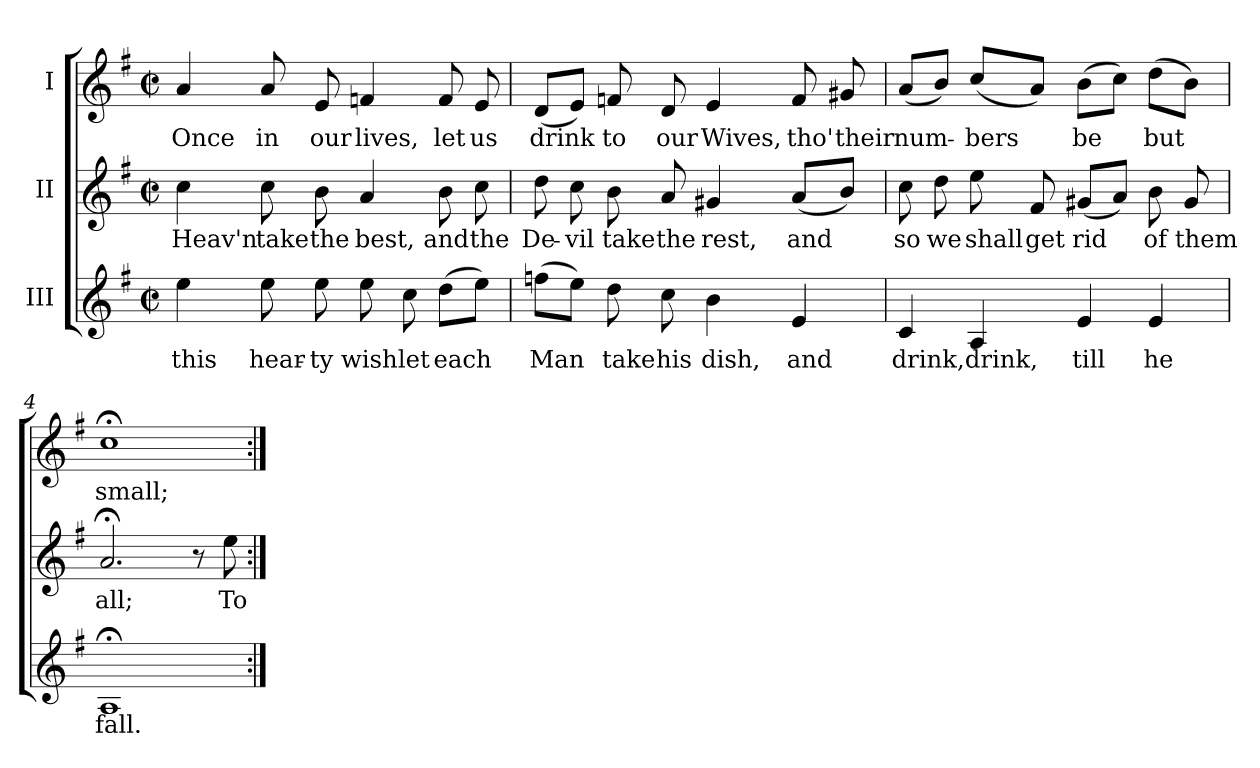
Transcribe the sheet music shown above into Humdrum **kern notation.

**kern	**text	**kern	**text	**kern	**text
*part3	*part3	*part2	*part2	*part1	*part1
*staff3	*staff3	*staff2	*staff2	*staff1	*staff1
*I"III	*	*I"II	*	*I"I	*
*clefG2	*	*clefG2	*	*clefG2	*
*k[f#]	*	*k[f#]	*	*k[f#]	*
*M4/4	*	*M4/4	*	*M4/4	*
*met(c|)	*	*met(c|)	*	*met(c|)	*
*MM60	*	*MM60	*	*MM60	*
=1	=1	=1	=1	=1	=1
4ee\	this	4cc\	Heav'n	4a/	Once
8ee\	hear-	8cc\	take	8a/	in
8ee\	-ty	8b\	the	8e/	our
8ee\	wish	4a/	best,	4fn/	lives,
8cc\	let	.	.	.	.
(8dd\L	each	8b\	and	8f/	let
8ee\J)	.	8cc\	the	8e/	us
=2	=2	=2	=2	=2	=2
(8ffn\L	Man	8dd\	De-	(8d/L	drink
8ee\J)	.	8cc\	-vil	8e/J)	.
8dd\	take	8b\	take	8fn/	to
8cc\	his	8a/	the	8d/	our
4b\	dish,	4g#X/	rest,	4e/	Wives,
4e/	and	(8a/L	and	8f/	tho'
.	.	8b/J)	.	8g#X/	their
!!LO:LB:g=z
=3	=3	=3	=3	=3	=3
4c/	drink,	8cc\	so	(8a/L	num-
.	.	8dd\	we	8b/J)	.
4A/	drink,	8ee\	shall	(8cc/L	-bers
.	.	8f#/	get	8a/J)	.
4e/	till	(8g#X/L	rid	(8b\L	be
.	.	8a/J)	.	8cc\J)	.
4e/	he	8b\	of	(8dd\L	but
.	.	8g#/	them	8b\J)	.
=4	=4	=4	=4	=4	=4
1A;<	fall.	2.a;</	all;	1cc;<	small;
.	.	8r	.	.	.
.	.	8ee\	To	.	.
=:|!	=:|!	=:|!	=:|!	=:|!	=:|!
*-	*-	*-	*-	*-	*-
